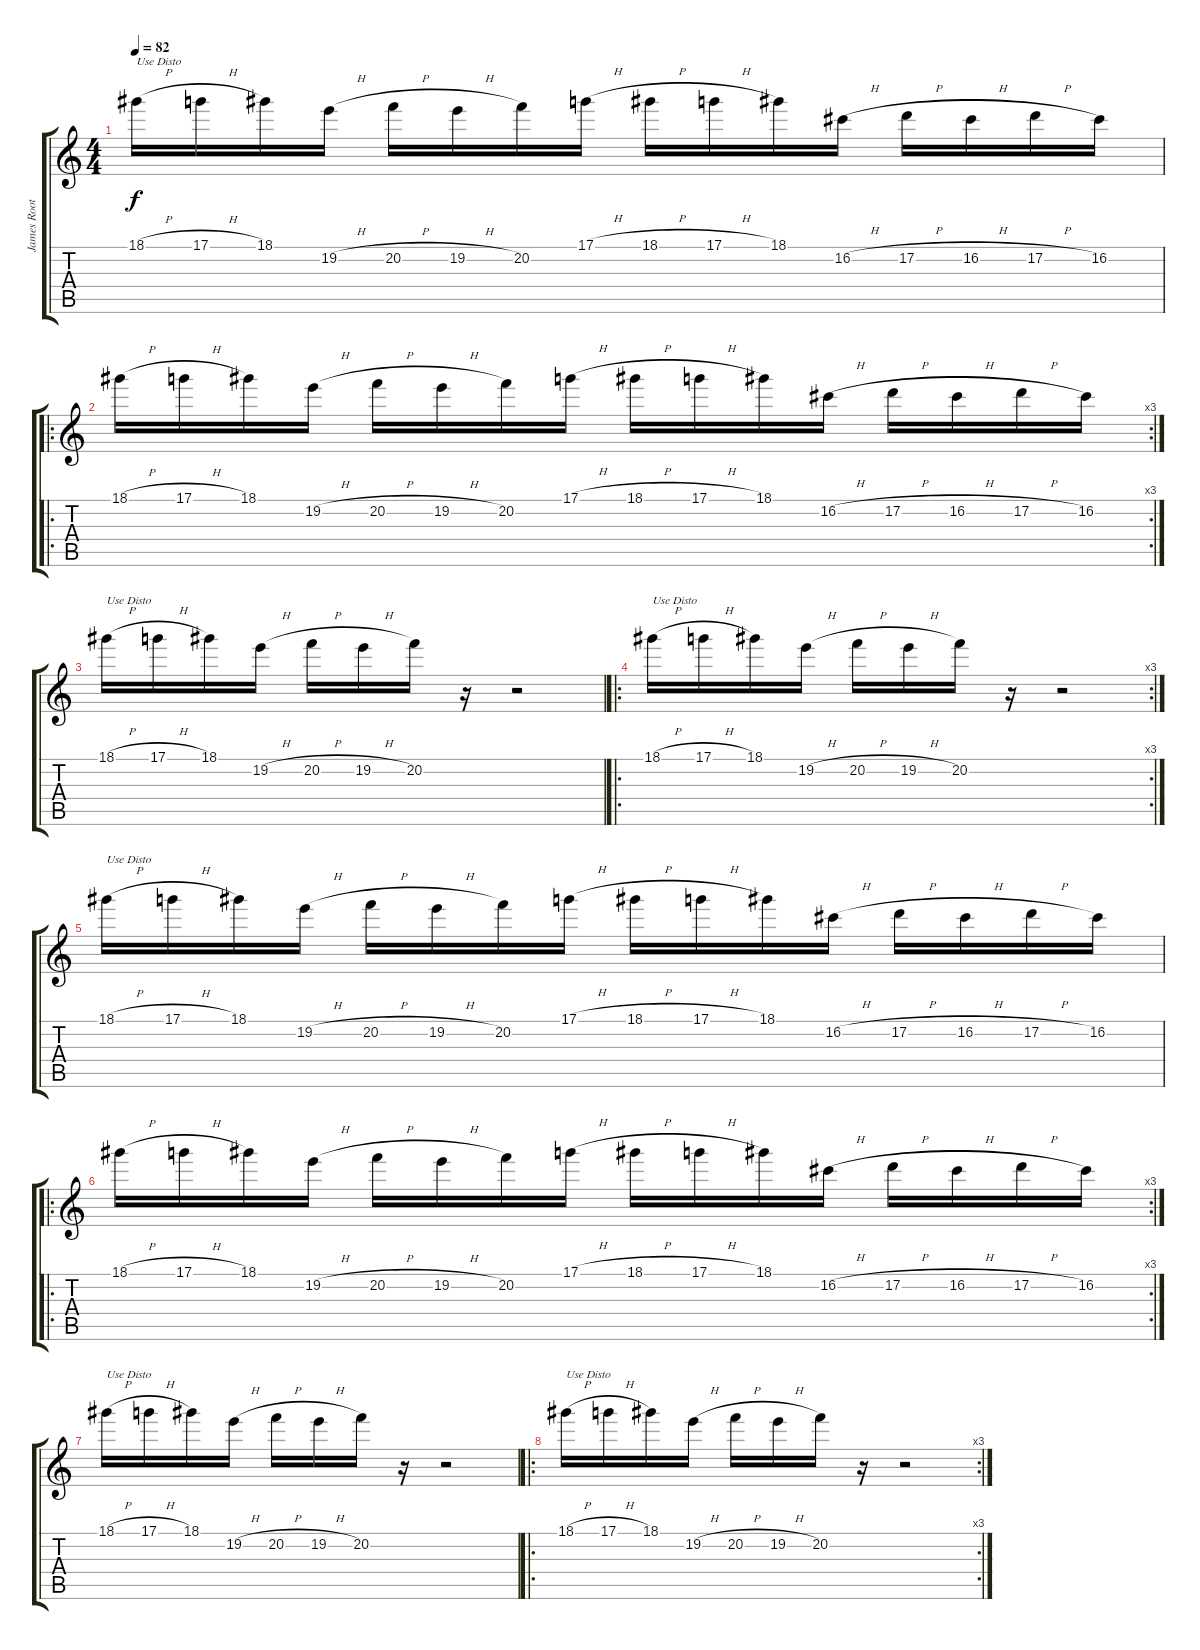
\track ("James Root" "James Root") {instrument distortionguitar}
\staff {score tabs}
\tuning (D4 A3 F3 C3 G2 C2) {hide}
\ts (4 4)
\tempo 82
\clef g2
\ks c
18.1{h}.16{txt "Use Disto" dy f instrument distortionguitar} 17.1{h}.16 18.1.16 19.2{h}.16 20.2{h}.16 19.2{h}.16 20.2.16 17.1{h}.16 18.1{h}.16 17.1{h}.16 18.1.16 16.2{h}.16 17.2{h}.16 16.2{h}.16 17.2{h}.16 16.2.16 |
\ro
\rc 3
18.1{h}.16 17.1{h}.16 18.1.16 19.2{h}.16 20.2{h}.16 19.2{h}.16 20.2.16 17.1{h}.16 18.1{h}.16 17.1{h}.16 18.1.16 16.2{h}.16 17.2{h}.16 16.2{h}.16 17.2{h}.16 16.2.16 |
18.1{h}.16{txt "Use Disto" instrument distortionguitar} 17.1{h}.16 18.1.16 19.2{h}.16 20.2{h}.16 19.2{h}.16 20.2.16 r.16 r.2 |
\ro
\rc 3
18.1{h}.16{txt "Use Disto" instrument distortionguitar} 17.1{h}.16 18.1.16 19.2{h}.16 20.2{h}.16 19.2{h}.16 20.2.16 r.16 r.2 |
18.1{h}.16{txt "Use Disto" instrument distortionguitar} 17.1{h}.16 18.1.16 19.2{h}.16 20.2{h}.16 19.2{h}.16 20.2.16 17.1{h}.16 18.1{h}.16 17.1{h}.16 18.1.16 16.2{h}.16 17.2{h}.16 16.2{h}.16 17.2{h}.16 16.2.16 |
\ro
\rc 3
18.1{h}.16 17.1{h}.16 18.1.16 19.2{h}.16 20.2{h}.16 19.2{h}.16 20.2.16 17.1{h}.16 18.1{h}.16 17.1{h}.16 18.1.16 16.2{h}.16 17.2{h}.16 16.2{h}.16 17.2{h}.16 16.2.16 |
18.1{h}.16{txt "Use Disto" instrument distortionguitar} 17.1{h}.16 18.1.16 19.2{h}.16 20.2{h}.16 19.2{h}.16 20.2.16 r.16 r.2 |
\ro
\rc 3
18.1{h}.16{txt "Use Disto" instrument distortionguitar} 17.1{h}.16 18.1.16 19.2{h}.16 20.2{h}.16 19.2{h}.16 20.2.16 r.16 r.2
